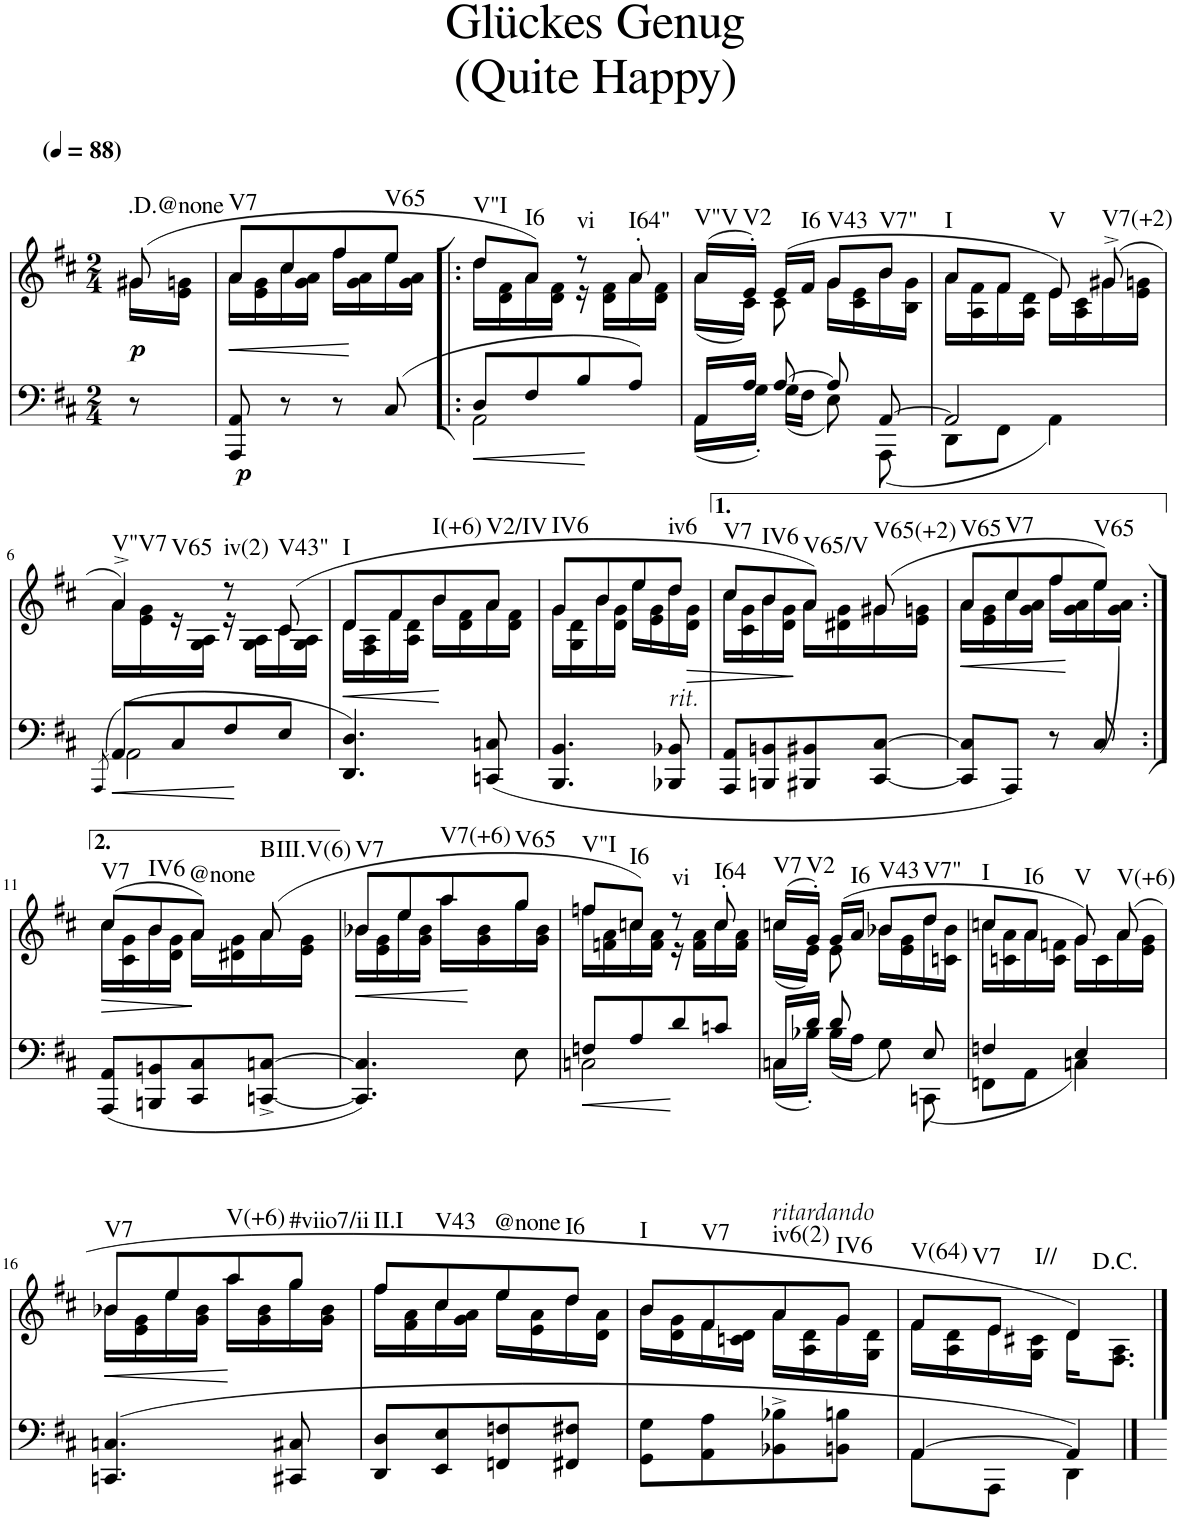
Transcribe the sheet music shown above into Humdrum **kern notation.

**kern	**kern	**dynam	**harte
*part1	*part1	*part1	*part1
*staff2	*staff1	*staff1/2	*
*I"Piano	*	*	*
*I'Pno.	*	*	*
*clefF4	*clefG2	*	*
*k[f#c#]	*k[f#c#]	*	*
*M2/4	*M2/4	*	*
*MM88	*MM88	*	*
=1	=1	=1	=1
*	*^	*	*
!	!	!	!LO:DY:b	!LO:H:kt=.D.@none
8r	(8g#X/	16g#\LL	p	N
.	.	16e\ 16gn\JJ	.	.
=2	=2	=2	=2	=2
!	!	!	!LO:HP:b	!
!	!	!	!LO:DY:n=1:b=2	!LO:H:kt=V7
8AAA/ 8AA/	8a/L	16a\LL	< p	N
.	.	16e\ 16g\	.	.
8r	8cc#/	16cc#\	.	.
.	.	16g\ 16a\JJ	.	.
8r	8ff#/	16ff#\LL	.	.
.	.	16g\ 16a\	[	.
!	!	!	!	!LO:H:kt=V65
8C#/	8ee/J	16ee\	.	N
.	.	16g\ 16a\JJ	.	.
=3!|:	=3!|:	=3!|:	=3!|:	=3!|:
*^	*	*	*	*
!	!	!	!	!	!LO:H:kt=V"I
8D/L	2AA\	8dd/L	16dd\LL	.	N
.	.	.	16d\ 16f#\	.	.
!	!	!	!	!	!LO:H:kt=I6
8F#/	.	8a/J)	16a\	.	N
.	.	.	16d\ 16f#\JJ	.	.
!	!	!	!	!	!LO:H:kt=vi
8B/	.	8r	16r	.	N
.	.	.	16d\ 16f#\LL	.	.
!	!	!	!	!	!LO:H:kt=I64"
8A/J	.	8a'/	16a\	.	N
.	.	.	16d\ 16f#\JJ	.	.
=4	=4	=4	=4	=4	=4
!	!	!	!	!	!LO:H:kt=V"V
16AA/LL	16AA\LL	(16a/LL	(16a\LL	.	N
!	!	!	!	!	!LO:H:kt=V2
16A/JJ	16G'\JJ	16e'/JJ)	16c#\JJ)	.	N
[8A/	16G\LL	(16e/LL	8c#\	.	.
!	!	!	!	!	!LO:H:kt=I6
.	16F#\JJ	16f#/JJ	.	.	N
!	!	!	!	!	!LO:H:kt=V43
8A/]	8E\	8g/L	16g\LL	.	N
.	.	.	16c#\ 16e\	.	.
!	!	!	!	!	!LO:H:kt=V7"
[8AA/	8AAA\	8b/J	16b\	.	N
.	.	.	16B\ 16g\JJ	.	.
=5	=5	=5	=5	=5	=5
*	*^	*	*	*	*
!	!	!	!	!	!	!LO:H:kt=I
2AA/]	8DD\L	64ryy	8a/L	16a\LL	.	N
*	*v	*v	*	*	*	*
.	.	.	16A\ 16f#\	.	.
.	8FF#\J	8f#/J	16f#\	.	.
.	.	.	16A\ 16d\JJ	.	.
!	!	!	!	!	!LO:H:kt=V
.	4AA\	8e/)	16e\LL	.	N
.	.	.	16A\ 16c#\	.	.
!	!	!	!	!	!LO:H:kt=V7(+2)
.	.	(8g#X^/	16g#\	.	N
.	.	.	16e\ 16gn\JJ	.	.
*	*^	*	*	*	*
.	.	32.AAA!	.	.	.	.
*v	*v	*v	*	*	*	*
!!LO:LB:g=z	!!
=6	=6	=6	=6	=6
8qAAA/	.	.	.	.
*^	*	*	*	*
!	!	!	!	!	!LO:H:n=1:kt=V"V7
!	!	!	!	!	!LO:H:n=2:kt=V65
8AA/L	2AA\	4a^/)	16a\LL	.	N N
.	.	.	16e\ 16g\	.	.
8C#/	.	.	16r	.	.
.	.	.	16G\ 16A\JJ	.	.
!	!	!	!	!	!LO:H:kt=iv(2)
8F#/	.	8r	16r	.	N
.	.	.	16G\ 16A\LL	.	.
!	!	!	!	!	!LO:H:kt=V43"
8E/J	.	(8c#/	16c#\	.	N
.	.	.	16G\ 16A\JJ	.	.
*v	*v	*	*	*	*
=7	=7	=7	=7	=7
!	!	!	!LO:HP:b	!LO:H:kt=I
4.DD/ 4.D/	8d/L	16d\LL	<	N
.	.	16F#\ 16A\	.	.
.	8f#/	16f#\	.	.
.	.	16A\ 16d\JJ	.	.
!	!	!	!	!LO:H:kt=I(+6)
.	8b/	16b\LL	.	N
.	.	16d\ 16f#\	[	.
!	!	!	!	!LO:H:kt=V2/IV
8CCn/ 8Cn/	8a/J	16a\	.	N
.	.	16d\ 16f#\JJ	.	.
=8	=8	=8	=8	=8
!	!	!	!	!LO:H:kt=IV6
4.BBB/ 4.BB/	8g/L	16g\LL	.	N
.	.	16G\ 16d\	.	.
.	8b/	16b\	.	.
.	.	16d\ 16g\JJ	.	.
.	8ee/	16ee\LL	.	.
.	.	16e\ 16g\	.	.
!	!LO:TX:b:i:t=rit.	!	!	!LO:H:kt=iv6
8BBB-X/ 8BB-X/	8dd/J	16dd\	.	N
!	!	!	!LO:HP:b	!
.	.	16d\ 16g\JJ	>	.
=9	=9	=9	=9	=9
!	!	!	!	!LO:H:kt=V7
8AAA/ 8AA/L	8cc#/L	16cc#\LL	.	N
.	.	16c#\ 16g\	.	.
!	!	!	!	!LO:H:kt=IV6
8BBBn/ 8BBn/	8b/	16b\	.	N
.	.	16d\ 16g\JJ	.	.
!	!	!	!	!LO:H:kt=V65/V
8BBB#X/ 8BB#X/	8a/J)	16a\LL	]	N
.	.	16d#X\ 16g\	.	.
!	!	!	!	!LO:H:kt=V65(+2)
[8CC#/ [8C#/J	(8g#X/	16g#\	.	N
.	.	16e\ 16gn\JJ	.	.
=10	=10	=10	=10	=10
!	!	!	!LO:HP:b	!LO:H:kt=V65
8CC#/] 8C#/]L	8a/L	16a\LL	<	N
.	.	16e\ 16g\	.	.
!	!	!	!	!LO:H:kt=V7
8AAA/J	8cc#/	16cc#\	.	N
.	.	16g\ 16a\JJ	.	.
8r	8ff#/	16ff#\LL	.	.
.	.	16g\ 16a\	[	.
!	!	!	!	!LO:H:kt=V65
(8C#/	8ee/J)	16ee\	.	N
.	.	(16g\ 16a\JJ	.	.
!!LO:LB:g=z	!!
=11:|!	=11:|!	=11:|!	=11:|!	=11:|!
!	!	!	!LO:HP:b	!LO:H:kt=V7
8AAA/ 8AA/L	8cc#/L	16cc#\LL	>	N
.	.	16c#\ 16g\	.	.
!	!	!	!	!LO:H:kt=IV6
8BBBn/ 8BBn/	8b/	16b\	.	N
.	.	16d\ 16g\JJ	.	.
!	!	!	!	!LO:H:kt=@none
8CC#/ 8C#/	8a/J)	16a\LL	.	N
.	.	16d#X\ 16g\	]	.
!	!	!	!	!LO:H:kt=6
[8CCn/^ [8Cn/^J	(8a/	16a\	.	B:maj6
.	.	16e\ 16g\JJ	.	.
=12	=12	=12	=12	=12
!	!	!	!LO:HP:b	!LO:H:kt=V7
4.CC/] 4.C/]	8b-X/L	16b-\LL	<	N
.	.	16e\ 16g\	.	.
.	8ee/	16ee\	.	.
.	.	16g\ 16b-\JJ	.	.
!	!	!	!	!LO:H:kt=V7(+6)
.	8aa/	16aa\LL	.	N
.	.	16g\ 16b-\	[	.
!	!	!	!	!LO:H:kt=V65
8E\	8gg/J	16gg\	.	N
.	.	16g\ 16b-\JJ	.	.
=13	=13	=13	=13	=13
*^	*	*	*	*
!	!	!	!	!	!LO:H:kt=V"I
8Fn/L	2Cn\	8ffn/L	16ff\LL	.	N
.	.	.	16fn\ 16a\	.	.
!	!	!	!	!	!LO:H:kt=I6
8A/	.	8ccn/J)	16cc\	.	N
.	.	.	16f\ 16a\JJ	.	.
!	!	!	!	!	!LO:H:kt=vi
8d/	.	8r	16r	.	N
.	.	.	16f\ 16a\LL	.	.
!	!	!	!	!	!LO:H:kt=I64
8cn/J	.	8cc'/	16cc\	.	N
.	.	.	16f\ 16a\JJ	.	.
=14	=14	=14	=14	=14	=14
!	!	!	!	!	!LO:H:kt=V7
16Cn/LL	16C\LL	(16ccn/LL	(16cc\LL	.	N
!	!	!	!	!	!LO:H:kt=V2
16d/JJ	16B-X'\JJ	16g'/JJ)	16e\JJ)	.	N
8d/	16B-\LL	(16g/LL	8e\	.	.
!	!	!	!	!	!LO:H:kt=I6
.	16A\JJ	16a/JJ	.	.	N
!	!	!	!	!	!LO:H:kt=V43
8ryy	8G\	8b-X/L	16b-\LL	.	N
.	.	.	16e\ 16g\	.	.
!	!	!	!	!	!LO:H:kt=V7"
8E/	8CCn\	8dd/J	16dd\	.	N
.	.	.	16cn\ 16b-\JJ	.	.
=15	=15	=15	=15	=15	=15
!	!	!	!	!	!LO:H:kt=I
4Fn/	8FFn\L	8ccn/L	16cc\LL	.	N
.	.	.	16cn\ 16a\	.	.
!	!	!	!	!	!LO:H:kt=I6
.	8AA\J	8a/J	16a\	.	N
.	.	.	16c\ 16fn\JJ	.	.
!	!	!	!	!	!LO:H:kt=V
4E/	4Cn\	8g/)	16g\LL	.	N
.	.	.	16c\	.	.
!	!	!	!	!	!LO:H:kt=V(+6)
.	.	(8a/	16a\	.	N
.	.	.	16e\ 16g\JJ	.	.
*v	*v	*	*	*	*
!!LO:LB:g=z	!!
=16	=16	=16	=16	=16
!	!	!	!LO:HP:b	!LO:H:kt=V7
4.CCn/ 4.Cn/	8b-X/L	16b-\LL	<	N
.	.	16e\ 16g\	.	.
.	8ee/	16ee\	.	.
.	.	16g\ 16b-\JJ	.	.
!	!	!	!	!LO:H:kt=V(+6)
.	8aa/	16aa\LL	.	N
.	.	16g\ 16b-\	[	.
!	!	!	!	!LO:H:kt=#viio7/ii
8CC#X/ 8C#X/	8gg/J	16gg\	.	N
.	.	16g\ 16b-\JJ	.	.
=17	=17	=17	=17	=17
!	!	!	!	!LO:H:kt=II.I
8DD/ 8D/L	8ff#/L	16ff#\LL	.	N
.	.	16f#\ 16a\	.	.
!	!	!	!	!LO:H:kt=V43
8EE/ 8E/	8cc#/	16cc#\	.	N
.	.	16g\ 16a\JJ	.	.
!	!	!	!	!LO:H:kt=@none
8FFn/ 8Fn/	8ee/	16ee\LL	.	N
.	.	16e\ 16a\	.	.
!	!	!	!	!LO:H:kt=I6
8FF#X/ 8F#X/J	8dd/J	16dd\	.	N
.	.	16d\ 16a\JJ	.	.
=18	=18	=18	=18	=18
!	!	!	!	!LO:H:kt=I
8GG\ 8G\L	8b/L	16b\LL	.	N
.	.	16d\ 16g\	.	.
!	!	!	!	!LO:H:kt=V7
8AA\ 8A\	8f#/	16f#\	.	N
.	.	16cn\ 16d\JJ	.	.
!	!LO:TX:a:i:t=ritardando	!	!	!LO:H:kt=iv6(2)
8BB-X\^ 8B-X\^	8a/	16a\LL	.	N
.	.	16A\ 16d\	.	.
!	!	!	!	!LO:H:kt=IV6
8BBn\ 8Bn\J	8g/J	16g\	.	N
.	.	16G\ 16d\JJ	.	.
=19	=19	=19	=19	=19
*^	*	*	*	*
!	!	!	!	!	!LO:H:kt=V(64)
[4AA/	8AA\L	8f#/L	16f#\LL	.	N
.	.	.	16A\ 16d\	.	.
!	!	!	!	!	!LO:H:kt=V7
.	8AAA\J	8e/J	16e\	.	N
.	.	.	16G\ 16c#X\JJ	.	.
!	!	!	!	!	!LO:H:kt=I//
4AA/]	4DD\	4d/)	16d\KL	.	N
.	.	.	8.F#\ 8.A\J	.	.
*v	*v	*	*	*	*
*	*v	*v	*	*
==	==	==	==
*-	*-	*-	*-
